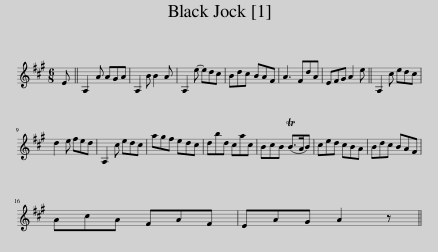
X:1
L:1/8
M:6/8
I:linebreak $
K:A
V:1 treble
V:1
 E || A,2 A AGA | A,2 B B2 A | A,2 (e e)dc | Bdc BAF | %5
 A3 FdA | EFG A2 e || A,2 c edc |$ d2 e fed | A,2 c edc | %10
 agf edc | dbd cac | BcB (TB>AB) | ced cBA | Bdc BAF |$ %15
 AcA FAF | EAG A2 z || %17
